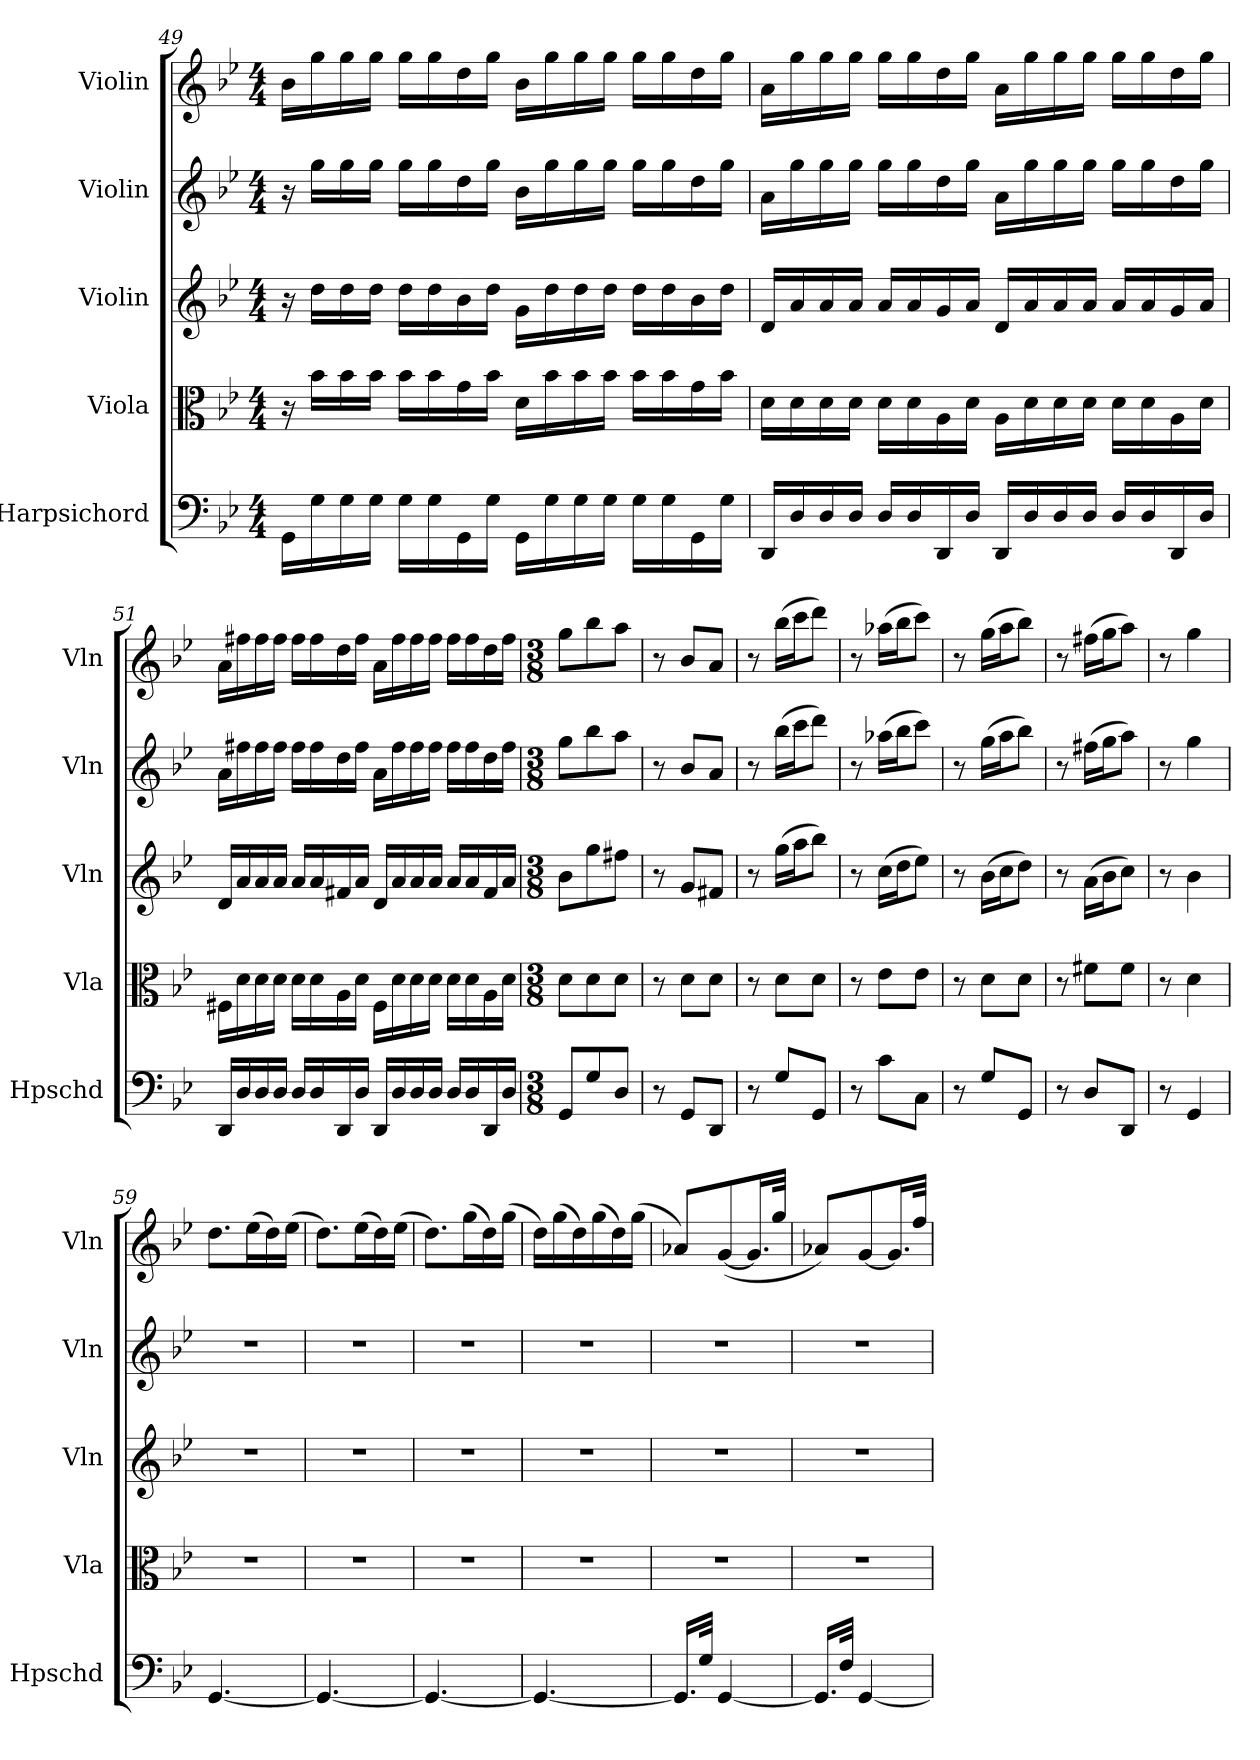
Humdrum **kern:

**kern	**kern	**kern	**kern	**kern
*part5	*part4	*part3	*part2	*part1
*staff5	*staff4	*staff3	*staff2	*staff1
*I"Harpsichord	*I"Viola	*I"Violin	*I"Violin	*I"Violin
*I'Hpschd	*I'Vla	*I'Vln	*I'Vln	*I'Vln
*clefF4	*clefC3	*clefG2	*clefG2	*clefG2
*k[b-e-]	*k[b-e-]	*k[b-e-]	*k[b-e-]	*k[b-e-]
*g:	*g:	*g:	*g:	*g:
*M4/4	*M4/4	*M4/4	*M4/4	*M4/4
=49	=49	=49	=49	=49
16GG\LL	16r	16r	16r	16b-\LL
16G\	16b-\LL	16dd\LL	16gg\LL	16gg\
16G\	16b-\	16dd\	16gg\	16gg\
16G\JJ	16b-\JJ	16dd\JJ	16gg\JJ	16gg\JJ
16G\LL	16b-\LL	16dd\LL	16gg\LL	16gg\LL
16G\	16b-\	16dd\	16gg\	16gg\
16GG\	16g\	16b-\	16dd\	16dd\
16G\JJ	16b-\JJ	16dd\JJ	16gg\JJ	16gg\JJ
16GG\LL	16d\LL	16g\LL	16b-\LL	16b-\LL
16G\	16b-\	16dd\	16gg\	16gg\
16G\	16b-\	16dd\	16gg\	16gg\
16G\JJ	16b-\JJ	16dd\JJ	16gg\JJ	16gg\JJ
16G\LL	16b-\LL	16dd\LL	16gg\LL	16gg\LL
16G\	16b-\	16dd\	16gg\	16gg\
16GG\	16g\	16b-\	16dd\	16dd\
16G\JJ	16b-\JJ	16dd\JJ	16gg\JJ	16gg\JJ
=50	=50	=50	=50	=50
16DD/LL	16d\LL	16d/LL	16a\LL	16a\LL
16D/	16d\	16a/	16gg\	16gg\
16D/	16d\	16a/	16gg\	16gg\
16D/JJ	16d\JJ	16a/JJ	16gg\JJ	16gg\JJ
16D/LL	16d\LL	16a/LL	16gg\LL	16gg\LL
16D/	16d\	16a/	16gg\	16gg\
16DD/	16A\	16g/	16dd\	16dd\
16D/JJ	16d\JJ	16a/JJ	16gg\JJ	16gg\JJ
16DD/LL	16A\LL	16d/LL	16a\LL	16a\LL
16D/	16d\	16a/	16gg\	16gg\
16D/	16d\	16a/	16gg\	16gg\
16D/JJ	16d\JJ	16a/JJ	16gg\JJ	16gg\JJ
16D/LL	16d\LL	16a/LL	16gg\LL	16gg\LL
16D/	16d\	16a/	16gg\	16gg\
16DD/	16A\	16g/	16dd\	16dd\
16D/JJ	16d\JJ	16a/JJ	16gg\JJ	16gg\JJ
=51	=51	=51	=51	=51
16DD/LL	16F#X\LL	16d/LL	16a\LL	16a\LL
16D/	16d\	16a/	16ff#X\	16ff#X\
16D/	16d\	16a/	16ff#\	16ff#\
16D/JJ	16d\JJ	16a/JJ	16ff#\JJ	16ff#\JJ
16D/LL	16d\LL	16a/LL	16ff#\LL	16ff#\LL
16D/	16d\	16a/	16ff#\	16ff#\
16DD/	16A\	16f#X/	16dd\	16dd\
16D/JJ	16d\JJ	16a/JJ	16ff#\JJ	16ff#\JJ
16DD/LL	16F#\LL	16d/LL	16a\LL	16a\LL
16D/	16d\	16a/	16ff#\	16ff#\
16D/	16d\	16a/	16ff#\	16ff#\
16D/JJ	16d\JJ	16a/JJ	16ff#\JJ	16ff#\JJ
16D/LL	16d\LL	16a/LL	16ff#\LL	16ff#\LL
16D/	16d\	16a/	16ff#\	16ff#\
16DD/	16A\	16f#/	16dd\	16dd\
16D/JJ	16d\JJ	16a/JJ	16ff#\JJ	16ff#\JJ
=52	=52	=52	=52	=52
*M3/8	*M3/8	*M3/8	*M3/8	*M3/8
8GG/L	8d\L	8b-\L	8gg\L	8gg\L
8G/	8d\	8gg\	8bb-\	8bb-\
8D/J	8d\J	8ff#X\J	8aa\J	8aa\J
=53	=53	=53	=53	=53
8r	8r	8r	8r	8r
8GG/L	8d\L	8g/L	8b-/L	8b-/L
8DD/J	8d\J	8f#X/J	8a/J	8a/J
=54	=54	=54	=54	=54
8r	8r	8r	8r	8r
8G/L	8d\L	(16gg\LL	(16bb-\LL	(16bb-\LL
.	.	16aa\J	16ccc\J	16ccc\J
8GG/J	8d\J	8bb-\J)	8ddd\J)	8ddd\J)
=55	=55	=55	=55	=55
8r	8r	8r	8r	8r
8c\L	8e-\L	(16cc\LL	(16aa-X\LL	(16aa-X\LL
.	.	16dd\J	16bb-\J	16bb-\J
8C\J	8e-\J	8ee-\J)	8ccc\J)	8ccc\J)
=56	=56	=56	=56	=56
8r	8r	8r	8r	8r
8G/L	8d\L	(16b-\LL	(16gg\LL	(16gg\LL
.	.	16cc\J	16aa\J	16aa\J
8GG/J	8d\J	8dd\J)	8bb-\J)	8bb-\J)
=57	=57	=57	=57	=57
8r	8r	8r	8r	8r
8D/L	8f#X\L	(16a\LL	(16ff#X\LL	(16ff#X\LL
.	.	16b-\J	16gg\J	16gg\J
8DD/J	8f#\J	8cc\J)	8aa\J)	8aa\J)
=58	=58	=58	=58	=58
8r	8r	8r	8r	8r
4GG/	4d\	4b-\	4gg\	4gg\
=59	=59	=59	=59	=59
[4.GG/	4.r	4.r	4.r	8.dd\L
.	.	.	.	(16ee-\L
.	.	.	.	16dd\)
.	.	.	.	(16ee-\JJ
=60	=60	=60	=60	=60
4.GG/_	4.r	4.r	4.r	8.dd\L)
.	.	.	.	(16ee-\L
.	.	.	.	16dd\)
.	.	.	.	(16ee-\JJ
=61	=61	=61	=61	=61
4.GG/_	4.r	4.r	4.r	8.dd\L)
.	.	.	.	(16gg\L
.	.	.	.	16dd\)
.	.	.	.	(16gg\JJ
=62	=62	=62	=62	=62
4.GG/_	4.r	4.r	4.r	16dd\LL)
.	.	.	.	(16gg\
.	.	.	.	16dd\)
.	.	.	.	(16gg\
.	.	.	.	16dd\)
.	.	.	.	(16gg\JJ
=63	=63	=63	=63	=63
16.GG/LL]	4.r	4.r	4.r	8a-X/L)
32G/JJk	.	.	.	.
[4GG/	.	.	.	([8g/
.	.	.	.	16.g/L]
.	.	.	.	32gg/JJk
=64	=64	=64	=64	=64
16.GG/LL]	4.r	4.r	4.r	8a-X/L)
32F/JJk	.	.	.	.
[4GG/	.	.	.	[8g/
.	.	.	.	16.g/L]
.	.	.	.	32ff/JJk
=	=	=	=	=
*-	*-	*-	*-	*-
